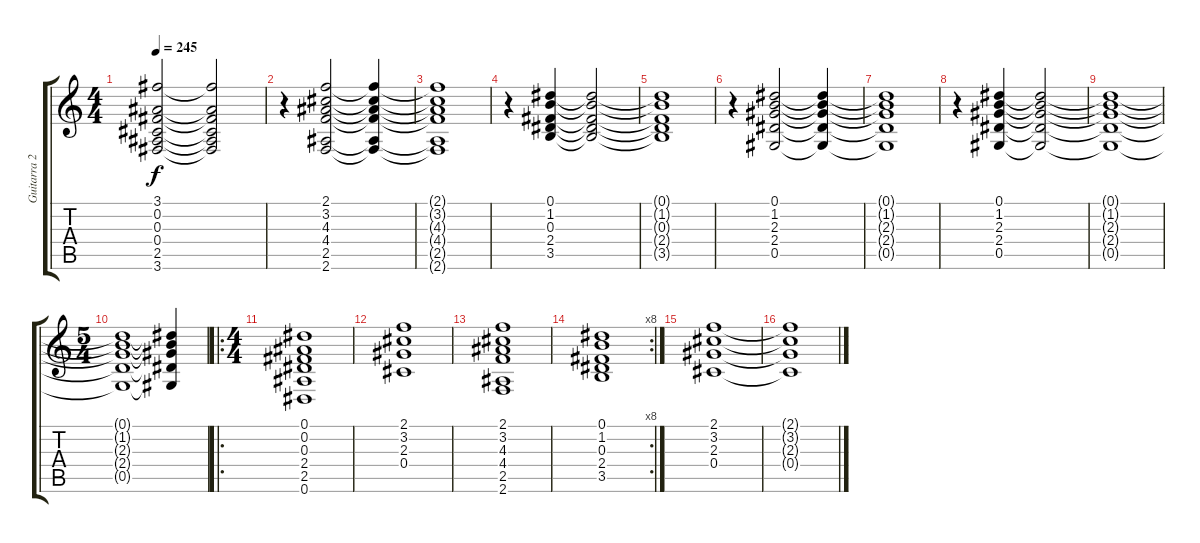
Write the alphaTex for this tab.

\track ("Guitarra 2" "Guitarra 2") {instrument acousticguitarsteel}
\staff {score tabs}
\tuning (Eb4 Bb3 Gb3 Db3 Ab2 Eb2) {hide}
\ts (4 4)
\tempo 245
\clef g2
\ks c
(3.1{t} 0.2{t} 0.3{t} 0.4{t} 2.5{t} 3.6{t}).2{dy f} (3.1{t} 0.2{t} 0.3{t} 0.4{t} 2.5{t} 3.6{t}).2 |
r.4 (2.1 3.2 4.3 4.4 2.5 2.6).2 (2.1{t} 3.2{t} 4.3{t} 4.4{t} 2.5{t} 2.6{t}).4 |
(2.1{t} 3.2{t} 4.3{t} 4.4{t} 2.5{t} 2.6{t}).1 |
r.4 (0.1 1.2 0.3 2.4 3.5).4 (0.1{t} 1.2{t} 0.3{t} 2.4{t} 3.5{t}).2 |
(0.1{t} 1.2{t} 0.3{t} 2.4{t} 3.5{t}).1 |
r.4 (0.1 1.2 2.3 2.4 0.5).2 (0.1{t} 1.2{t} 2.3{t} 2.4{t} 0.5{t}).4 |
(0.1{t} 1.2{t} 2.3{t} 2.4{t} 0.5{t}).1 |
r.4 (0.1 1.2 2.3 2.4 0.5).4 (0.1{t} 1.2{t} 2.3{t} 2.4{t} 0.5{t}).2 |
(0.1{t} 1.2{t} 2.3{t} 2.4{t} 0.5{t}).1 |
\ts (5 4)
(0.1{t} 1.2{t} 2.3{t} 2.4{t} 0.5{t}).1 (0.1{t} 1.2{t} 2.3{t} 2.4{t} 0.5{t}).4 |
\ro
\ts (4 4)
(0.1 0.2 0.3 2.4 2.5 0.6).1 |
(2.1 3.2 2.3 0.4).1 |
(2.1 3.2 4.3 4.4 2.5 2.6).1 |
\rc 8
(0.1 1.2 0.3 2.4 3.5).1 |
(2.1 3.2 2.3 0.4).1 |
(2.1{t} 3.2{t} 2.3{t} 0.4{t}).1
